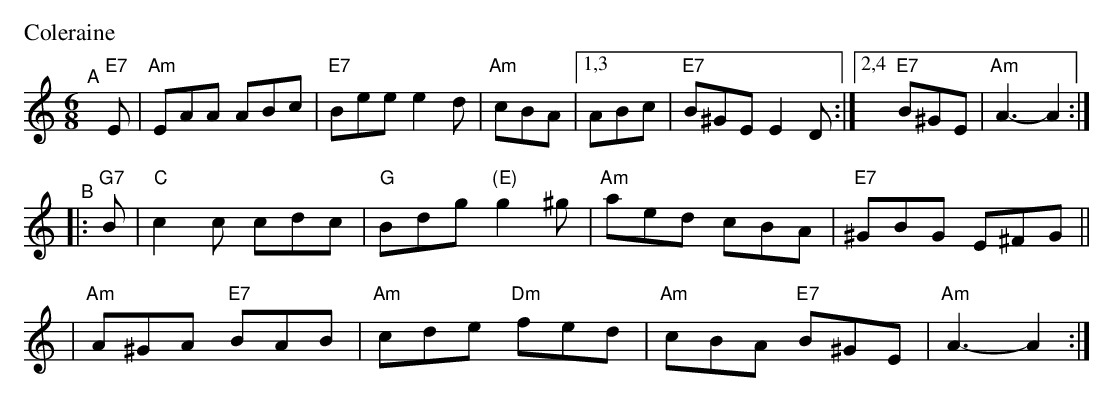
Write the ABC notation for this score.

X:1
P: Coleraine
M: 6/8
L: 1/8
K: Am
"^A"[|] "E7"E \
| "Am"EAA ABc | "E7"Bee e2d | "Am"cBA |[1,3     ABc  | "E7"B^GE E2D \
                                     :|[2,4 "E7"B^GE | "Am"A3-  A2 :|
"^B"|: "G7"B \
|  "C"c2c      cdc |  "G"Bdg "(E)"g2^g | "Am"aed     cBA  | "E7"^GBG E^FG ||
| "Am"A^GA "E7"BAB | "Am"cde  "Dm"fed  | "Am"cBA "E7"B^GE | "Am"A3-  A2 :|
